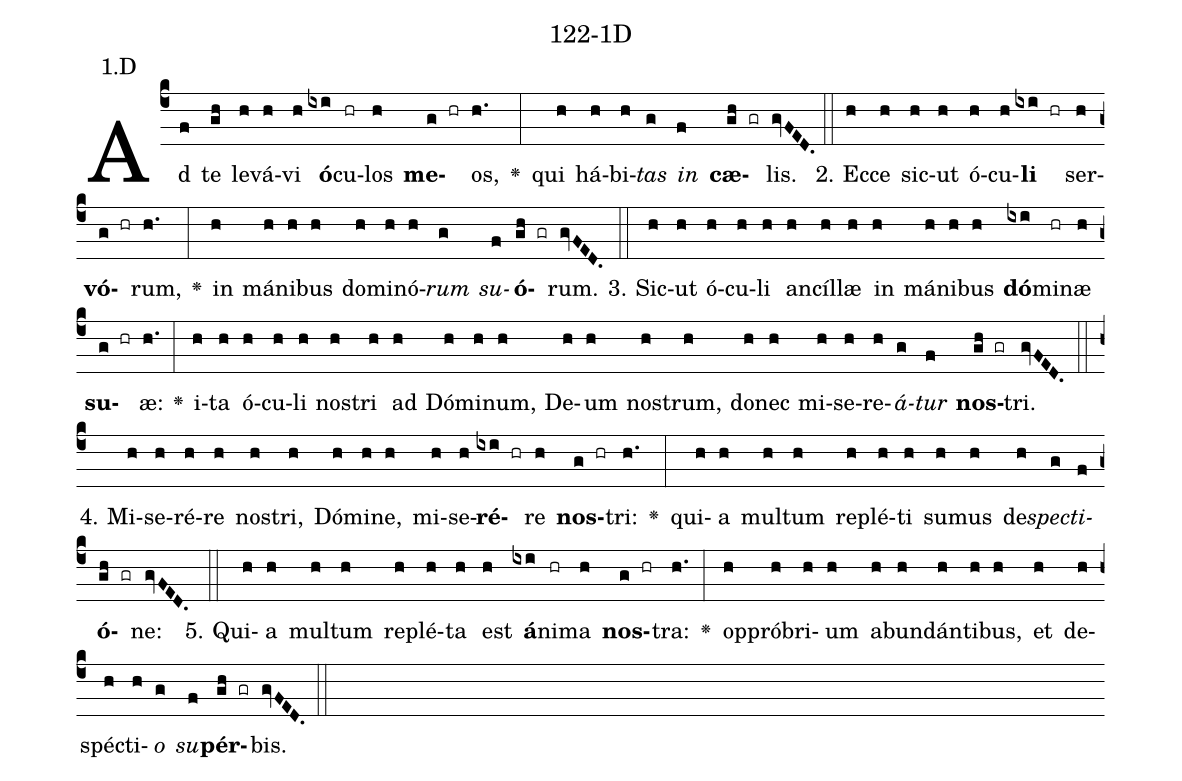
name: 122-1D;
annotation: 1.D;
%%
(c4)Ad(f) te(gh) le(h)vá(h)vi(h) <b>ó</b>(ixi)cu(hr)los(h) <b>me</b>(g hr)os,(h.) <v>\greheightstar</v>(:) qui(h) há(h)bi(h)<i>tas</i>(g) <i>in</i>(f) <b>cæ</b>(gh gr)lis.(gvFED.) (::)
2. Ec(h)ce(h) sic(h)ut(h) ó(h)cu(h)<b>li</b>(ixi hr) ser(h)<b>vó</b>(g hr)rum,(h.) <v>\greheightstar</v>(:) in(h) má(h)ni(h)bus(h) do(h)mi(h)nó(h)<i>rum</i>(g) <i>su</i>(f)<b>ó</b>(gh gr)rum.(gvFED.) (::)
3. Sic(h)ut(h) ó(h)cu(h)li(h) an(h)cíl(h)læ(h) in(h) má(h)ni(h)bus(h) <b>dó</b>(ixi)mi(hr)næ(h) <b>su</b>(g hr)æ:(h.) <v>\greheightstar</v>(:) i(h)ta(h) ó(h)cu(h)li(h) nos(h)tri(h) ad(h) Dó(h)mi(h)num,(h) De(h)um(h) nos(h)trum,(h) do(h)nec(h) mi(h)se(h)re(h)<i>á</i>(g)<i>tur</i>(f) <b>nos</b>(gh gr)tri.(gvFED.) (::)
4. Mi(h)se(h)ré(h)re(h) nos(h)tri,(h) Dó(h)mi(h)ne,(h) mi(h)se(h)<b>ré</b>(ixi hr)re(h) <b>nos</b>(g hr)tri:(h.) <v>\greheightstar</v>(:) qui(h)a(h) mul(h)tum(h) re(h)plé(h)ti(h) su(h)mus(h) de(h)<i>spec</i>(g)<i>ti</i>(f)<b>ó</b>(gh gr)ne:(gvFED.) (::)
5. Qui(h)a(h) mul(h)tum(h) re(h)plé(h)ta(h) est(h) <b>á</b>(ixi)ni(hr)ma(h) <b>nos</b>(g hr)tra:(h.) <v>\greheightstar</v>(:) op(h)pró(h)bri(h)um(h) ab(h)un(h)dán(h)ti(h)bus,(h) et(h) de(h)spéc(h)ti(h)<i>o</i>(g) <i>su</i>(f)<b>pér</b>(gh gr)bis.(gvFED.) (::)
